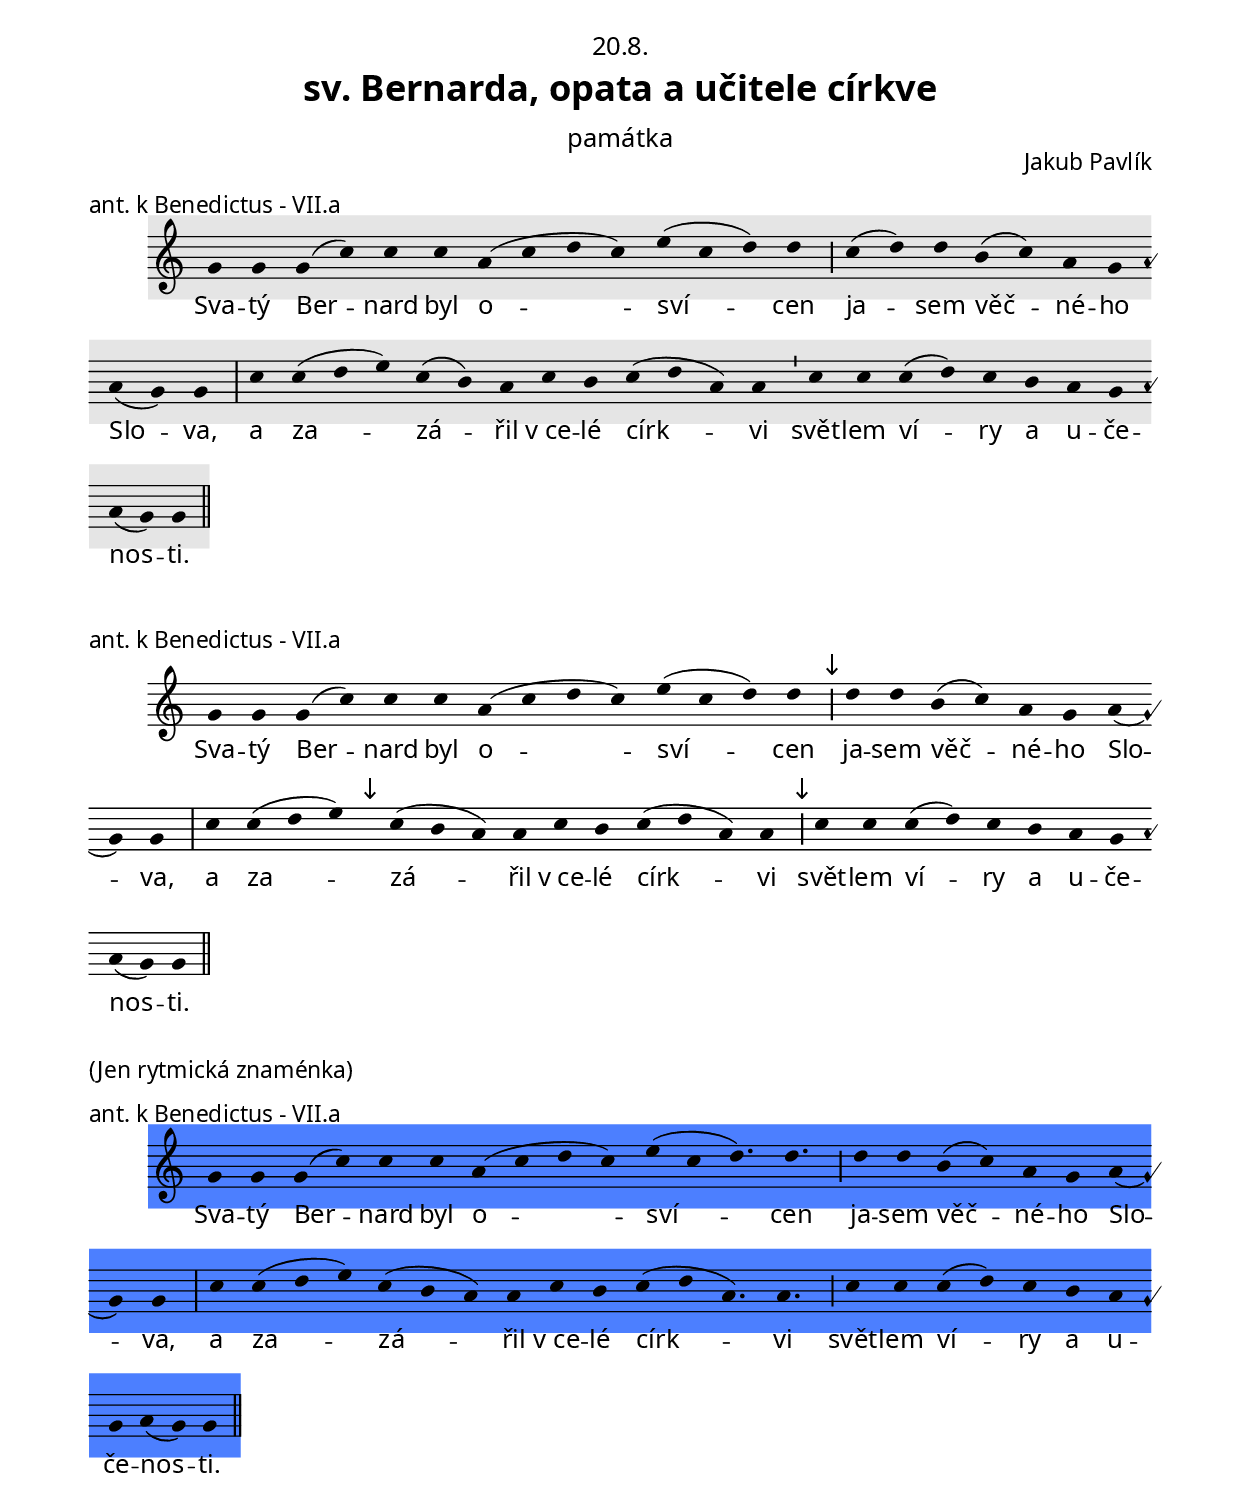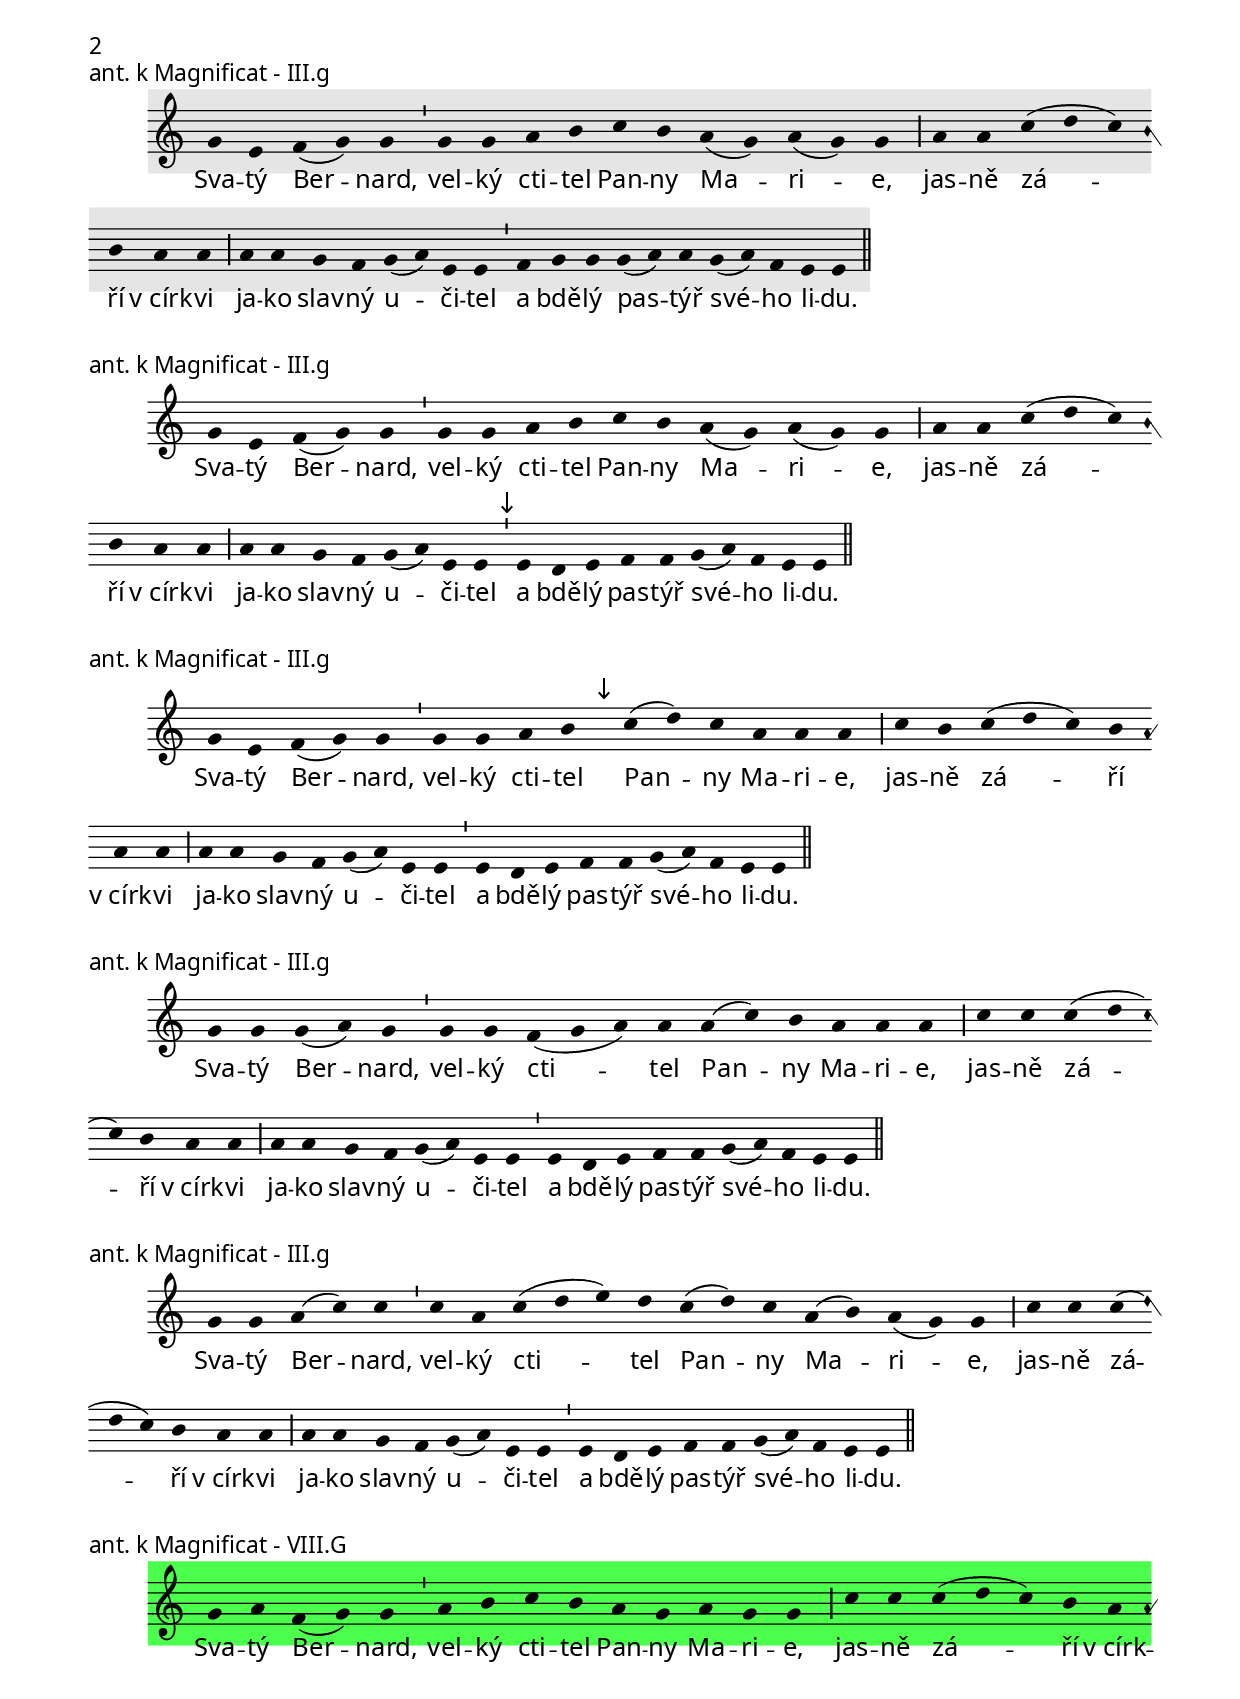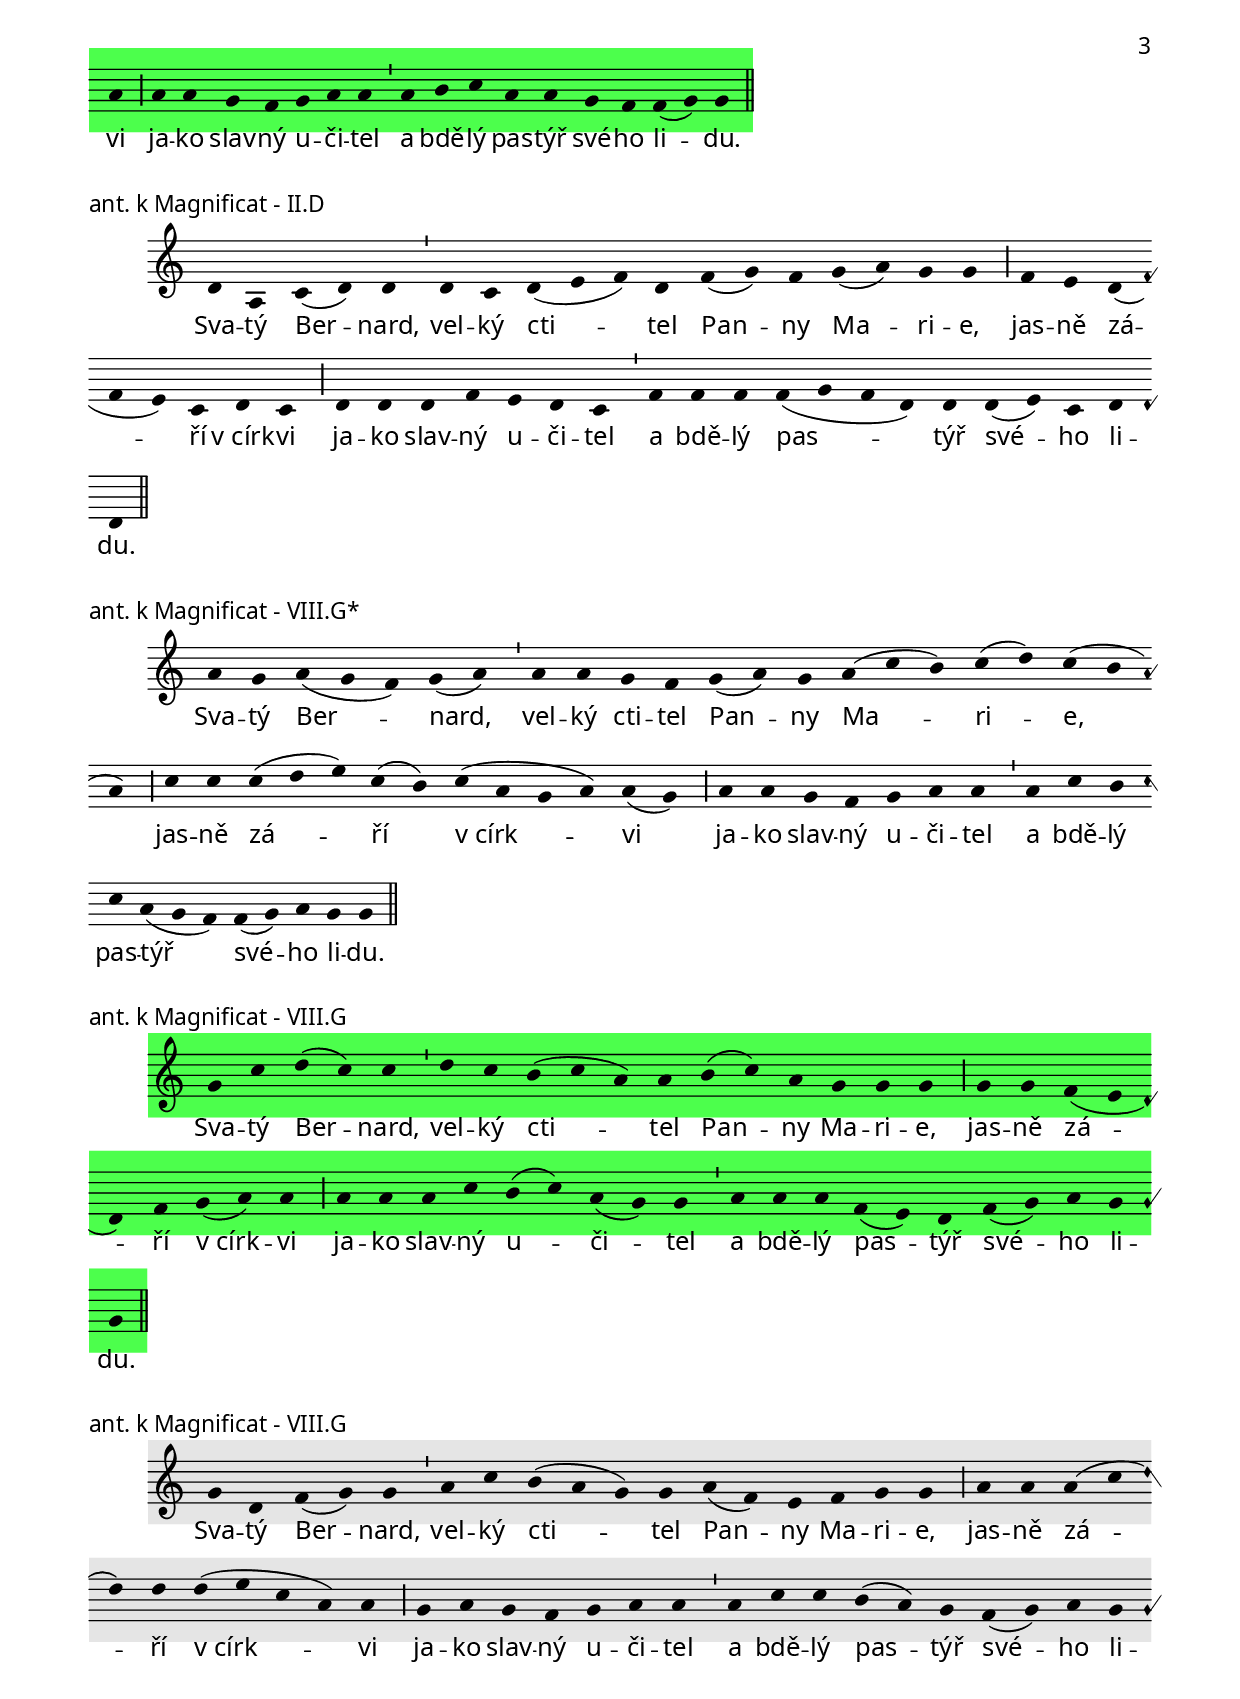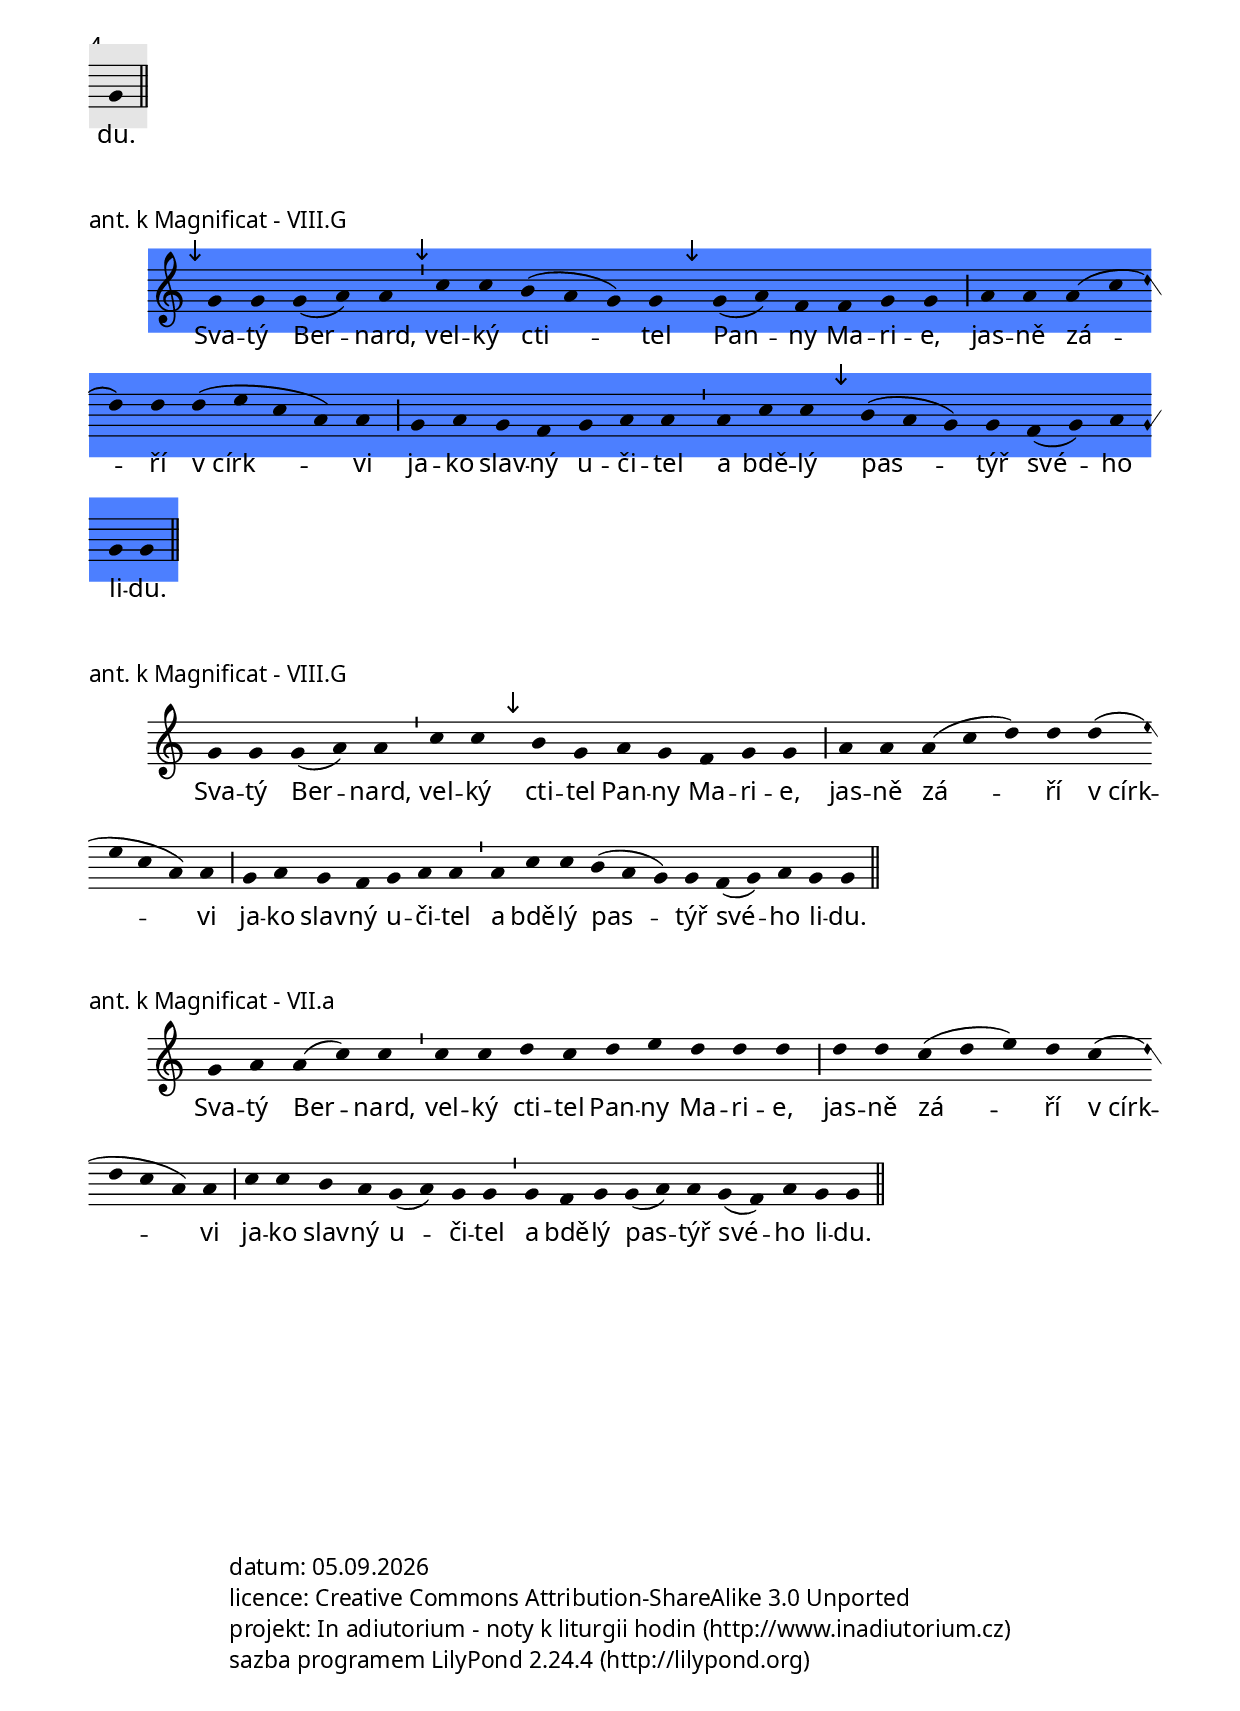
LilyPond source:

\version "2.15.40"

\include "../spolecne.ly"
\include "../dilyresponsorii.ly"

\header {
  title = \markup\titleSvatek
            "sv. Bernarda, opata a učitele církve"
            památka
            20.8.
  composer = "Jakub Pavlík"
}

\score {
  \relative c'' {
    \zvyraznovacSedy
    \choralniRezim
    g4 g g( c) c
    c a( c d c) e( c d) d \barMaior
    c( d) d b( c) a g a( g) g \barMax
    c c( d e) c( b) a c b c( d a) a \barMin
    c c c( d) c b a g a( g) g \barFinalis
  }
  \addlyrics {
    Sva -- tý Ber -- nard byl o -- sví -- cen
    ja -- sem věč -- né -- ho Slo -- va,
    a za -- zá -- řil v_ce -- lé círk -- vi
    svět -- lem ví -- ry a u -- če -- nos -- ti.
  }
  \header {
    quid = "ant. k Benedictus"
    modus = "VII"
    differentia = "a"
    psalmus = ""
    id = "aben"
    piece = \markup {\sestavTitulekBezZalmu}
  }
}

\score {
  \relative c'' {
    \choralniRezim
    g4 g g( c) c
    c a( c d c) e( c d) d \barMaior
    \mark\sipka d d b( c) a g a( g) g \barMax
    c c( d e) \mark\sipka c( b a) a c b c( d a) a \mark\sipka \barMaior
    c c c( d) c b a g a( g) g \barFinalis
  }
  \addlyrics {
    Sva -- tý Ber -- nard byl o -- sví -- cen
    ja -- sem věč -- né -- ho Slo -- va,
    a za -- zá -- řil v_ce -- lé círk -- vi
    svět -- lem ví -- ry a u -- če -- nos -- ti.
  }
  \header {
    quid = "ant. k Benedictus"
    modus = "VII"
    differentia = "a"
    psalmus = ""
    id = "aben"
    piece = \markup {\sestavTitulekBezZalmu}
  }
}

\markup{
  (Jen rytmická znaménka)
}
\score {
  \relative c'' {
    \zvyraznovacModry
    \choralniRezim
    g4 g g( c) c
    c a( c d c) e( c d4.) d \barMaior
    d4 d b( c) a g a( g) g \barMax
    c c( d e) c( b a) a c b c( d a4.) a \barMaior
    c4 c c( d) c b a g a( g) g \barFinalis
  }
  \addlyrics {
    Sva -- tý Ber -- nard byl o -- sví -- cen
    ja -- sem věč -- né -- ho Slo -- va,
    a za -- zá -- řil v_ce -- lé círk -- vi
    svět -- lem ví -- ry a u -- če -- nos -- ti.
  }
  \header {
    quid = "ant. k Benedictus"
    modus = "VII"
    differentia = "a"
    psalmus = ""
    id = "aben"
    piece = \markup {\sestavTitulekBezZalmu}
  }
}

\pageBreak

\score {
  \relative c'' {
    \zvyraznovacSedy
    \choralniRezim
    g4 e f( g) g \barMin
    g g a b c b a( g) a( g) g \barMaior
    a a c( d c) b a a \barMaior
    a a g f g( a) e e \barMin
    f g g g( a) a g( a) f e e \barFinalis
  }
  \addlyrics {
    Sva -- tý Ber -- nard,
    vel -- ký cti -- tel Pan -- ny Ma -- ri -- e,
    jas -- ně zá -- ří v_círk -- vi
    ja -- ko slav -- ný u -- či -- tel
    a bdě -- lý pas -- týř své -- ho li -- du.
  }
  \header {
    quid = "ant. k Magnificat"
    modus = "III"
    differentia = "g"
    psalmus = ""
    placet = "zkusit lépe"
    id = "amag"
    piece = \markup {\sestavTitulekBezZalmu}
  }
}

\score {
  \relative c'' {
    \choralniRezim
    g4 e f( g) g \barMin
    g g a b c b a( g) a( g) g \barMaior
    a a c( d c) b a a \barMaior
    a a g f g( a) e e \barMin
    \mark\sipka e d e f f g( a) f e e \barFinalis
  }
  \addlyrics {
    Sva -- tý Ber -- nard,
    vel -- ký cti -- tel Pan -- ny Ma -- ri -- e,
    jas -- ně zá -- ří v_círk -- vi
    ja -- ko slav -- ný u -- či -- tel
    a bdě -- lý pas -- týř své -- ho li -- du.
  }
  \header {
    quid = "ant. k Magnificat"
    modus = "III"
    differentia = "g"
    psalmus = ""
    id = "amag"
    piece = \markup {\sestavTitulekBezZalmu}
  }
}

\score {
  \relative c'' {
    \choralniRezim
    g4 e f( g) g \barMin
    g g a b \mark\sipka c( d) c a a a \barMaior
    c b c( d c) b a a \barMaior
    a a g f g( a) e e \barMin
    e d e f f g( a) f e e \barFinalis
  }
  \addlyrics {
    Sva -- tý Ber -- nard,
    vel -- ký cti -- tel Pan -- ny Ma -- ri -- e,
    jas -- ně zá -- ří v_círk -- vi
    ja -- ko slav -- ný u -- či -- tel
    a bdě -- lý pas -- týř své -- ho li -- du.
  }
  \header {
    quid = "ant. k Magnificat"
    modus = "III"
    differentia = "g"
    psalmus = ""
    id = "amag"
    piece = \markup {\sestavTitulekBezZalmu}
  }
}

\score {
  \relative c'' {
    \choralniRezim
    g4 g g( a) g \barMin
    g g f( g a) a a( c) b a a a \barMaior
    c c c( d c) b a a \barMaior
    a a g f g( a) e e \barMin
    e d e f f g( a) f e e \barFinalis
  }
  \addlyrics {
    Sva -- tý Ber -- nard,
    vel -- ký cti -- tel Pan -- ny Ma -- ri -- e,
    jas -- ně zá -- ří v_círk -- vi
    ja -- ko slav -- ný u -- či -- tel
    a bdě -- lý pas -- týř své -- ho li -- du.
  }
  \header {
    quid = "ant. k Magnificat"
    modus = "III"
    differentia = "g"
    psalmus = ""
    id = "amag"
    piece = \markup {\sestavTitulekBezZalmu}
  }
}

\score {
  \relative c'' {
    \choralniRezim
    g4 g a( c) c \barMin
    c a c( d e) d c( d) c a( b) a( g) g \barMaior
    c c c( d c) b a a \barMaior
    a a g f g( a) e e \barMin
    e d e f f g( a) f e e \barFinalis
  }
  \addlyrics {
    Sva -- tý Ber -- nard,
    vel -- ký cti -- tel Pan -- ny Ma -- ri -- e,
    jas -- ně zá -- ří v_círk -- vi
    ja -- ko slav -- ný u -- či -- tel
    a bdě -- lý pas -- týř své -- ho li -- du.
  }
  \header {
    quid = "ant. k Magnificat"
    modus = "III"
    differentia = "g"
    psalmus = ""
    id = "amag"
    piece = \markup {\sestavTitulekBezZalmu}
  }
}

\score {
  \relative c'' {
    \zvyraznovacZeleny
    \choralniRezim
    g4 a f( g) g \barMin
    a b c b a g a g g \barMaior
    c c c( d c) b a a \barMaior
    a a g f g a a \barMin
    a b c a a g f f( g) g \barFinalis
  }
  \addlyrics {
    Sva -- tý Ber -- nard,
    vel -- ký cti -- tel Pan -- ny Ma -- ri -- e,
    jas -- ně zá -- ří v_círk -- vi
    ja -- ko slav -- ný u -- či -- tel
    a bdě -- lý pas -- týř své -- ho li -- du.
  }
  \header {
    quid = "ant. k Magnificat"
    modus = "VIII"
    differentia = "G"
    psalmus = ""
    id = "amag"
    piece = \markup {\sestavTitulekBezZalmu}
  }
}

\score {
  \relative c' {
    \choralniRezim
    d4 a c( d) d \barMin
    d c d( e f) d f( g) f g( a) g g \barMaior
    f e d( f e) c d c \barMaior
    d d d f e d c \barMin
    f f f f( g f d) d d( e) c d d \barFinalis
  }
  \addlyrics {
    Sva -- tý Ber -- nard,
    vel -- ký cti -- tel Pan -- ny Ma -- ri -- e,
    jas -- ně zá -- ří v_círk -- vi
    ja -- ko slav -- ný u -- či -- tel
    a bdě -- lý pas -- týř své -- ho li -- du.
  }
  \header {
    quid = "ant. k Magnificat"
    modus = "II"
    differentia = "D"
    psalmus = ""
    id = "amag"
    piece = \markup {\sestavTitulekBezZalmu}
  }
}

\score {
  \relative c'' {
    \choralniRezim
    a4 g a( g f) g( a) \barMin
    a a g f g( a) g a( c b) c( d) c( b a) \barMaior
    c c c( d e) c( b) c( a g a) a( g) \barMaior
    a a g f g a a \barMin
    a c b c a( g f) f( g) a g g \barFinalis
  }
  \addlyrics {
    Sva -- tý Ber -- nard,
    vel -- ký cti -- tel Pan -- ny Ma -- ri -- e,
    jas -- ně zá -- ří v_círk -- vi
    ja -- ko slav -- ný u -- či -- tel
    a bdě -- lý pas -- týř své -- ho li -- du.
  }
  \header {
    quid = "ant. k Magnificat"
    modus = "VIII"
    differentia = "G*"
    psalmus = ""
    id = "amag"
    piece = \markup {\sestavTitulekBezZalmu}
  }
}

\score {
  \relative c'' {
    \zvyraznovacZeleny
    \choralniRezim
    g4 c d( c) c \barMin
    d c b( c a) a b( c) a g g g \barMaior
    g g f( e d) f g( a) a \barMaior
    a a a c b( c) a( g) g \barMin
    a a a f( e) d f( g) a g g \barFinalis
  }
  \addlyrics {
    Sva -- tý Ber -- nard,
    vel -- ký cti -- tel Pan -- ny Ma -- ri -- e,
    jas -- ně zá -- ří v_círk -- vi
    ja -- ko slav -- ný u -- či -- tel
    a bdě -- lý pas -- týř své -- ho li -- du.
  }
  \header {
    quid = "ant. k Magnificat"
    modus = "VIII"
    differentia = "G"
    psalmus = ""
    id = "amag"
    piece = \markup {\sestavTitulekBezZalmu}
  }
}

\score {
  \relative c'' {
    \zvyraznovacSedy
    \choralniRezim
    g4 d f( g) g \barMin
    a c b( a g) g a( f) e f g g \barMaior
    a a a( c d) d d( e c a) a \barMaior
    g a g f g a a \barMin
    a c c b( a) g f( g) a g g \barFinalis
  }
  \addlyrics {
    Sva -- tý Ber -- nard,
    vel -- ký cti -- tel Pan -- ny Ma -- ri -- e,
    jas -- ně zá -- ří v_círk -- vi
    ja -- ko slav -- ný u -- či -- tel
    a bdě -- lý pas -- týř své -- ho li -- du.
  }
  \header {
    quid = "ant. k Magnificat"
    modus = "VIII"
    differentia = "G"
    psalmus = ""
    id = "amag"
    piece = \markup {\sestavTitulekBezZalmu}
  }
}

\score {
  \relative c'' {
    \zvyraznovacModry
    \choralniRezim
    \mark\sipka g4 g g( a) a \barMin
    \mark\sipka c c b( a g) g \mark\sipka g( a) f f g g \barMaior
    a a a( c d) d d( e c a) a \barMaior
    g a g f g a a \barMin
    a c c \mark\sipka b( a g) g f( g) a g g \barFinalis
  }
  \addlyrics {
    Sva -- tý Ber -- nard,
    vel -- ký cti -- tel Pan -- ny Ma -- ri -- e,
    jas -- ně zá -- ří v_círk -- vi
    ja -- ko slav -- ný u -- či -- tel
    a bdě -- lý pas -- týř své -- ho li -- du.
  }
  \header {
    quid = "ant. k Magnificat"
    modus = "VIII"
    differentia = "G"
    psalmus = ""
    id = "amag"
    piece = \markup {\sestavTitulekBezZalmu}
  }
}

\score {
  \relative c'' {
    \choralniRezim
    g4 g g( a) a \barMin
    c c \mark\sipka b g a g f g g \barMaior
    a a a( c d) d d( e c a) a \barMaior
    g a g f g a a \barMin
    a c c b( a g) g f( g) a g g \barFinalis
  }
  \addlyrics {
    Sva -- tý Ber -- nard,
    vel -- ký cti -- tel Pan -- ny Ma -- ri -- e,
    jas -- ně zá -- ří v_círk -- vi
    ja -- ko slav -- ný u -- či -- tel
    a bdě -- lý pas -- týř své -- ho li -- du.
  }
  \header {
    quid = "ant. k Magnificat"
    modus = "VIII"
    differentia = "G"
    psalmus = ""
    id = "amag"
    piece = \markup {\sestavTitulekBezZalmu}
  }
}

\score {
  \relative c'' {
    \choralniRezim
    g4 a a( c) c \barMin
    c c d c d e d d d \barMaior
    d d c( d e) d c( d c a) a \barMaior
    c c b a g( a) g g \barMin
    g f g g( a) a g( f) a g g \barFinalis
  }
  \addlyrics {
    Sva -- tý Ber -- nard,
    vel -- ký cti -- tel Pan -- ny Ma -- ri -- e,
    jas -- ně zá -- ří v_círk -- vi
    ja -- ko slav -- ný u -- či -- tel
    a bdě -- lý pas -- týř své -- ho li -- du.
  }
  \header {
    quid = "ant. k Magnificat"
    modus = "VII"
    differentia = "a"
    psalmus = ""
    id = "amag"
    piece = \markup {\sestavTitulekBezZalmu}
  }
}